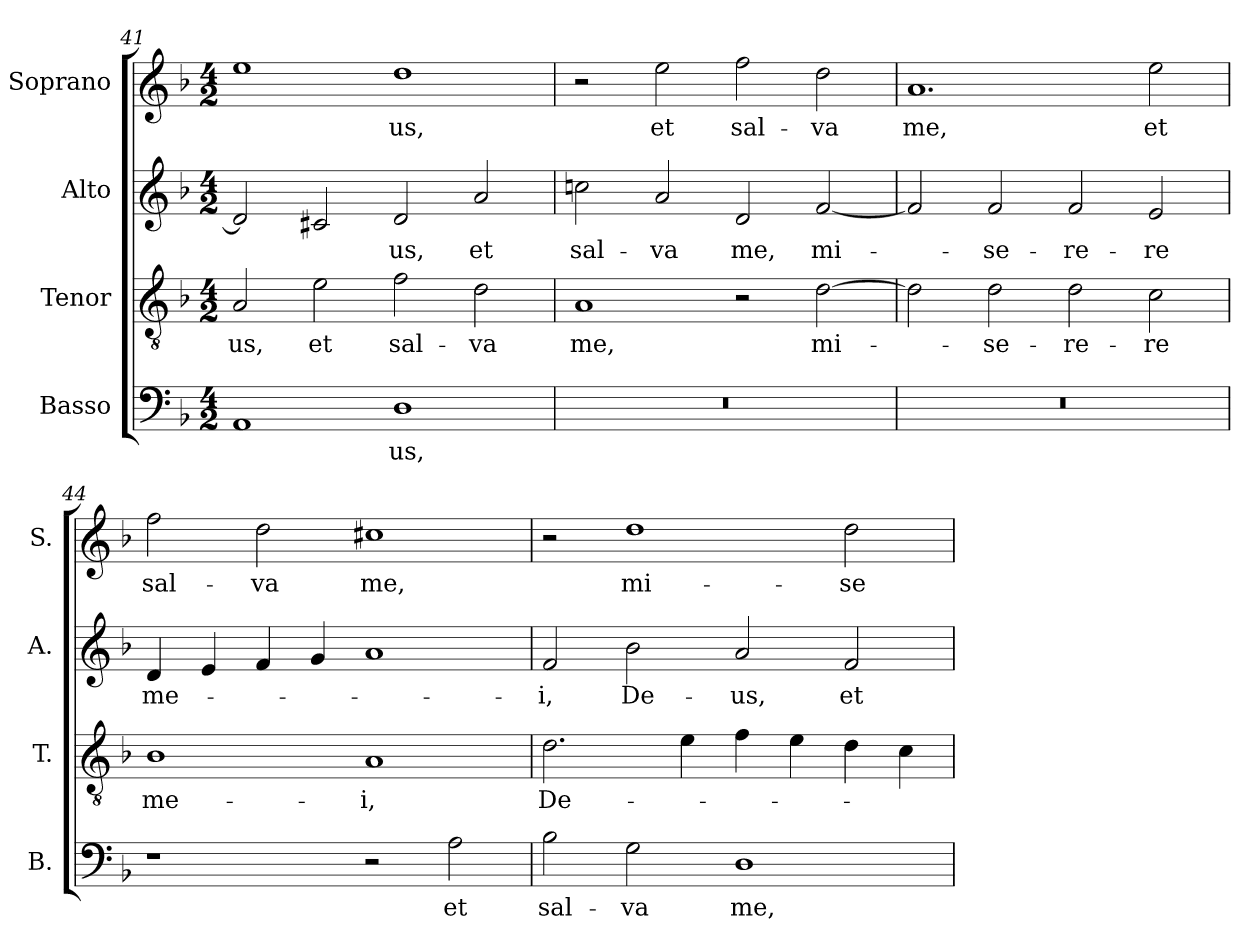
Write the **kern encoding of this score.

**kern	**text	**kern	**text	**kern	**text	**kern	**text
*part4	*part4	*part3	*part3	*part2	*part2	*part1	*part1
*staff4	*staff4	*staff3	*staff3	*staff2	*staff2	*staff1	*staff1
*I"Basso	*	*I"Tenor	*	*I"Alto	*	*I"Soprano	*
*I'B.	*	*I'T.	*	*I'A.	*	*I'S.	*
!!LO:LB:g=z
*clefF4	*	*clefGv2	*	*clefG2	*	*clefG2	*
*	*	*ITrd7c12	*	*	*	*	*
*k[b-]	*	*k[b-]	*	*k[b-]	*	*k[b-]	*
*F:	*	*F:	*	*F:	*	*F:	*
*M4/2	*	*M4/2	*	*M4/2	*	*M4/2	*
=41	=41	=41	=41	=41	=41	=41	=41
!	!	!	!LO:LY:b:color=#000000	!	!	!	!
1AAi	.	2AAi/	-us,	2di/]	.	1eei	.
!	!	!	!LO:LY:b:color=#000000	!	!	!	!
.	.	2Ei\	et	2c#Xi/	.	.	.
!	!LO:LY:b:color=#000000	!	!	!	!	!	!
!	!	!	!LO:LY:b:color=#000000	!	!	!	!
!	!	!	!	!	!LO:LY:b:color=#000000	!	!
!	!	!	!	!	!	!	!LO:LY:b:color=#000000
1Di	-us,	2Fi\	sal-	2di/	-us,	1ddi	-us,
!	!	!	!LO:LY:b:color=#000000	!	!	!	!
!	!	!	!	!	!LO:LY:b:color=#000000	!	!
.	.	2Di\	-va	2ai/	et	.	.
=42	=42	=42	=42	=42	=42	=42	=42
!LO:N:vis=1	!	!	!	!	!	!	!
!	!	!	!LO:LY:b:color=#000000	!	!	!	!
!	!	!	!	!	!LO:LY:b:color=#000000	!	!
0r	.	1AAi	me,	2ccni\	sal-	2r	.
!	!	!	!	!	!LO:LY:b:color=#000000	!	!
!	!	!	!	!	!	!	!LO:LY:b:color=#000000
.	.	.	.	2ai/	-va	2eei\	et
!	!	!	!	!	!LO:LY:b:color=#000000	!	!
!	!	!	!	!	!	!	!LO:LY:b:color=#000000
.	.	2r	.	2di/	me,	2ffi\	sal-
!	!	!	!LO:LY:b:color=#000000	!	!	!	!
!	!	!	!	!	!LO:LY:b:color=#000000	!	!
!	!	!	!	!	!	!	!LO:LY:b:color=#000000
.	.	[2Di\	mi-	[2fi/	mi-	2ddi\	-va
=43	=43	=43	=43	=43	=43	=43	=43
!LO:N:vis=1	!	!	!	!	!	!	!
!	!	!	!	!	!	!	!LO:LY:b:color=#000000
0r	.	2Di\]	.	2fi/]	.	1.ai	me,
!	!	!	!LO:LY:b:color=#000000	!	!	!	!
!	!	!	!	!	!LO:LY:b:color=#000000	!	!
.	.	2Di\	-se-	2fi/	-se-	.	.
!	!	!	!LO:LY:b:color=#000000	!	!	!	!
!	!	!	!	!	!LO:LY:b:color=#000000	!	!
.	.	2Di\	-re-	2fi/	-re-	.	.
!	!	!	!LO:LY:b:color=#000000	!	!	!	!
!	!	!	!	!	!LO:LY:b:color=#000000	!	!
!	!	!	!	!	!	!	!LO:LY:b:color=#000000
.	.	2Ci\	-re	2ei/	-re	2eei\	et
=44	=44	=44	=44	=44	=44	=44	=44
!	!	!	!LO:LY:b:color=#000000	!	!	!	!
!	!	!	!	!	!LO:LY:b:color=#000000	!	!
!	!	!	!	!	!	!	!LO:LY:b:color=#000000
1r	.	1BB-i	me-	4di/	me-	2ffi\	sal-
.	.	.	.	4ei/	.	.	.
!	!	!	!	!	!	!	!LO:LY:b:color=#000000
.	.	.	.	4fi/	.	2ddi\	-va
.	.	.	.	4gi/	.	.	.
!	!	!	!LO:LY:b:color=#000000	!	!	!	!
!	!	!	!	!	!	!	!LO:LY:b:color=#000000
2r	.	1AAi	-i,	1ai	.	1cc#Xi	me,
!	!LO:LY:b:color=#000000	!	!	!	!	!	!
2Ai\	et	.	.	.	.	.	.
=45	=45	=45	=45	=45	=45	=45	=45
!	!LO:LY:b:color=#000000	!	!	!	!	!	!
!	!	!	!LO:LY:b:color=#000000	!	!	!	!
!	!	!	!	!	!LO:LY:b:color=#000000	!	!
2B-i\	sal-	2.Di\	De-	2fi/	-i,	2r	.
!	!LO:LY:b:color=#000000	!	!	!	!	!	!
!	!	!	!	!	!LO:LY:b:color=#000000	!	!
!	!	!	!	!	!	!	!LO:LY:b:color=#000000
2Gi\	-va	.	.	2b-i\	De-	1ddi	mi-
.	.	4Ei\	.	.	.	.	.
!	!LO:LY:b:color=#000000	!	!	!	!	!	!
!	!	!	!	!	!LO:LY:b:color=#000000	!	!
1Di	me,	4Fi\	.	2ai/	-us,	.	.
.	.	4Ei\	.	.	.	.	.
!	!	!	!	!	!LO:LY:b:color=#000000	!	!
!	!	!	!	!	!	!	!LO:LY:b:color=#000000
.	.	4Di\	.	2fi/	et	2ddi\	-se-
.	.	4Ci\	.	.	.	.	.
=	=	=	=	=	=	=	=
*-	*-	*-	*-	*-	*-	*-	*-
